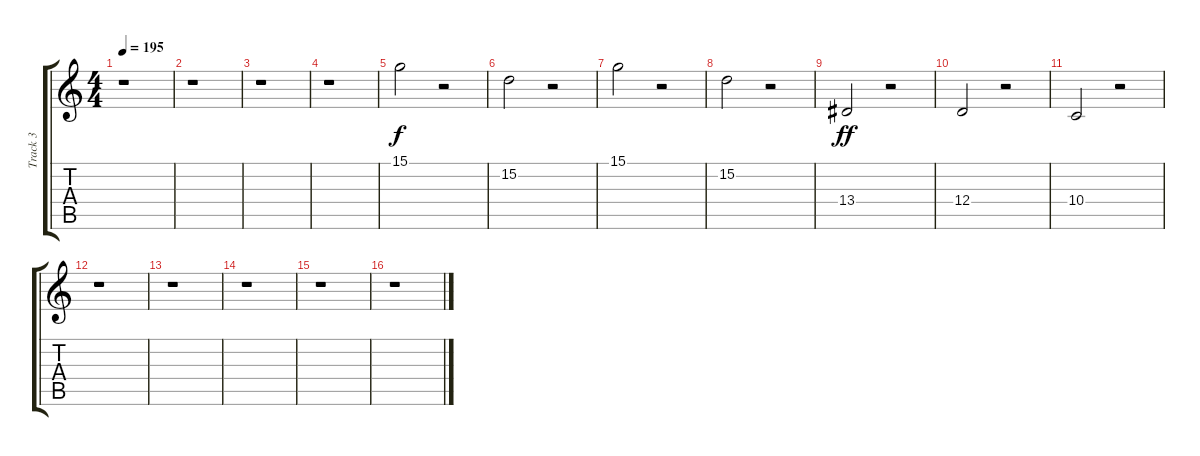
\track ("Track 3" "Track 3") {instrument tubularbells}
\staff {score tabs}
\tuning (E4 B3 G3 D3 A2 E2) {hide}
\ts (4 4)
\tempo 195
\clef g2
\ks c
r.1{dy f} |
r.1 |
r.1 |
r.1 |
15.1.2 r.2 |
15.2.2 r.2 |
15.1.2 r.2 |
15.2.2 r.2 |
13.4.2{dy ff} r.2 |
12.4.2 r.2 |
10.4.2 r.2 |
r.1 |
r.1 |
r.1 |
r.1 |
r.1
